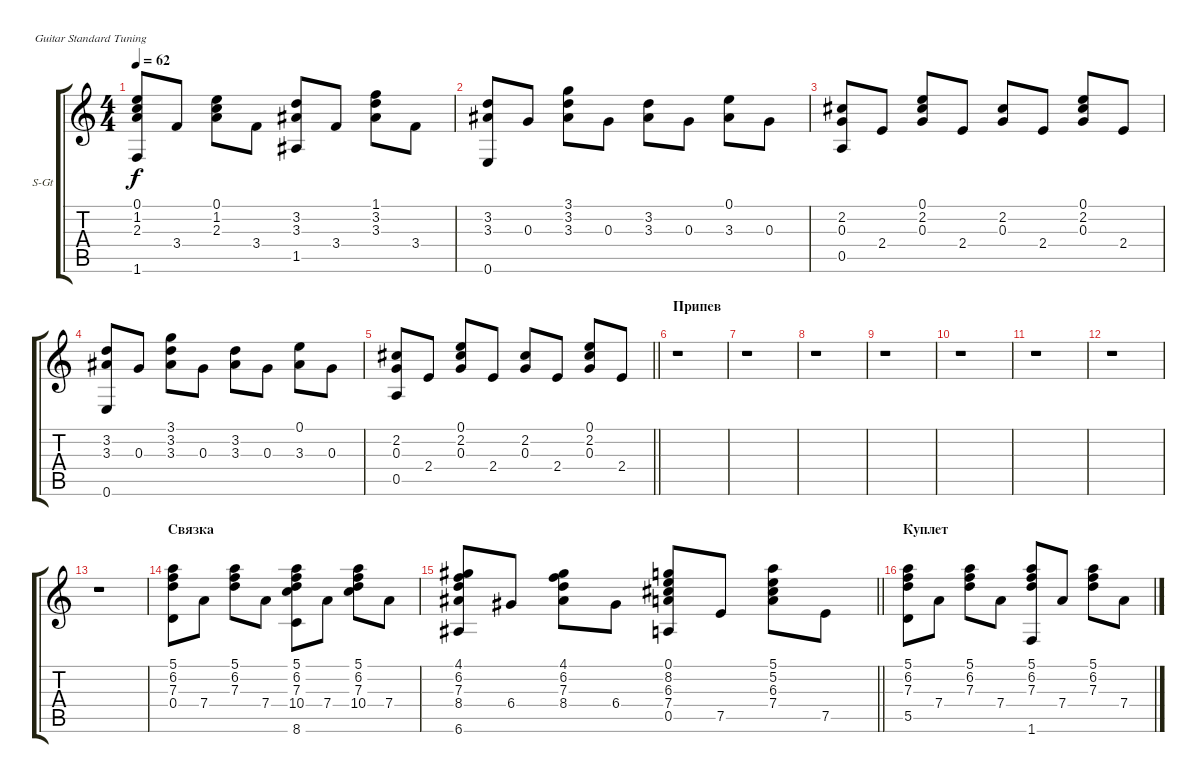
\bracketExtendMode groupsimilarinstruments
\firstSystemTrackNameOrientation horizontal
\otherSystemsTrackNameOrientation horizontal
\track ("Фортепиано" "S-Gt") {instrument electricgrandpiano}
\staff {score tabs}
\tuning (E4 B3 G3 D3 A2 E2)
\displaytranspose 12
\ts (4 4)
\tempo 62
\clef g2
\ks c
(0.1 1.2 2.3 1.6).8{dy f} 3.4.8 (0.1 1.2 2.3).8 3.4.8 (3.2 3.3 1.5).8 3.4.8 (1.1 3.2 3.3).8 3.4.8 |
(3.2 3.3 0.6).8 0.3.8 (3.1 3.2 3.3).8 0.3.8 (3.2 3.3).8 0.3.8 (0.1 3.3).8 0.3.8 |
(2.2 0.3 0.5).8 2.4.8 (0.1 2.2 0.3).8 2.4.8 (2.2 0.3).8 2.4.8 (0.1 2.2 0.3).8 2.4.8 |
(3.2 3.3 0.6).8 0.3.8 (3.1 3.2 3.3).8 0.3.8 (3.2 3.3).8 0.3.8 (0.1 3.3).8 0.3.8 |
\barLineRight lightlight
(2.2 0.3 0.5).8 2.4.8 (0.1 2.2 0.3).8 2.4.8 (2.2 0.3).8 2.4.8 (0.1 2.2 0.3).8 2.4.8 |
\section ("" "Припев")
r.1 |
r.1 |
r.1 |
r.1 |
r.1 |
r.1 |
r.1 |
r.1 |
\section ("" "Связка")
(5.1 6.2 7.3 0.4).8 7.4.8 (5.1 6.2 7.3).8 7.4.8 (5.1 6.2 7.3 10.4 8.6).8 7.4.8 (5.1 6.2 7.3 10.4).8 7.4.8 |
\barLineRight lightlight
(4.1 6.2 7.3 8.4 6.6).8 6.4.8 (4.1 6.2 7.3 8.4).8 6.4.8 (0.1 8.2 6.3 7.4 0.5).8 7.5.8 (5.1 5.2 6.3 7.4).8 7.5.8 |
\section ("" "Куплет")
(5.1 6.2 7.3 5.5).8 7.4.8 (5.1 6.2 7.3).8 7.4.8 (5.1 6.2 7.3 1.6).8 7.4.8 (5.1 6.2 7.3).8 7.4.8
